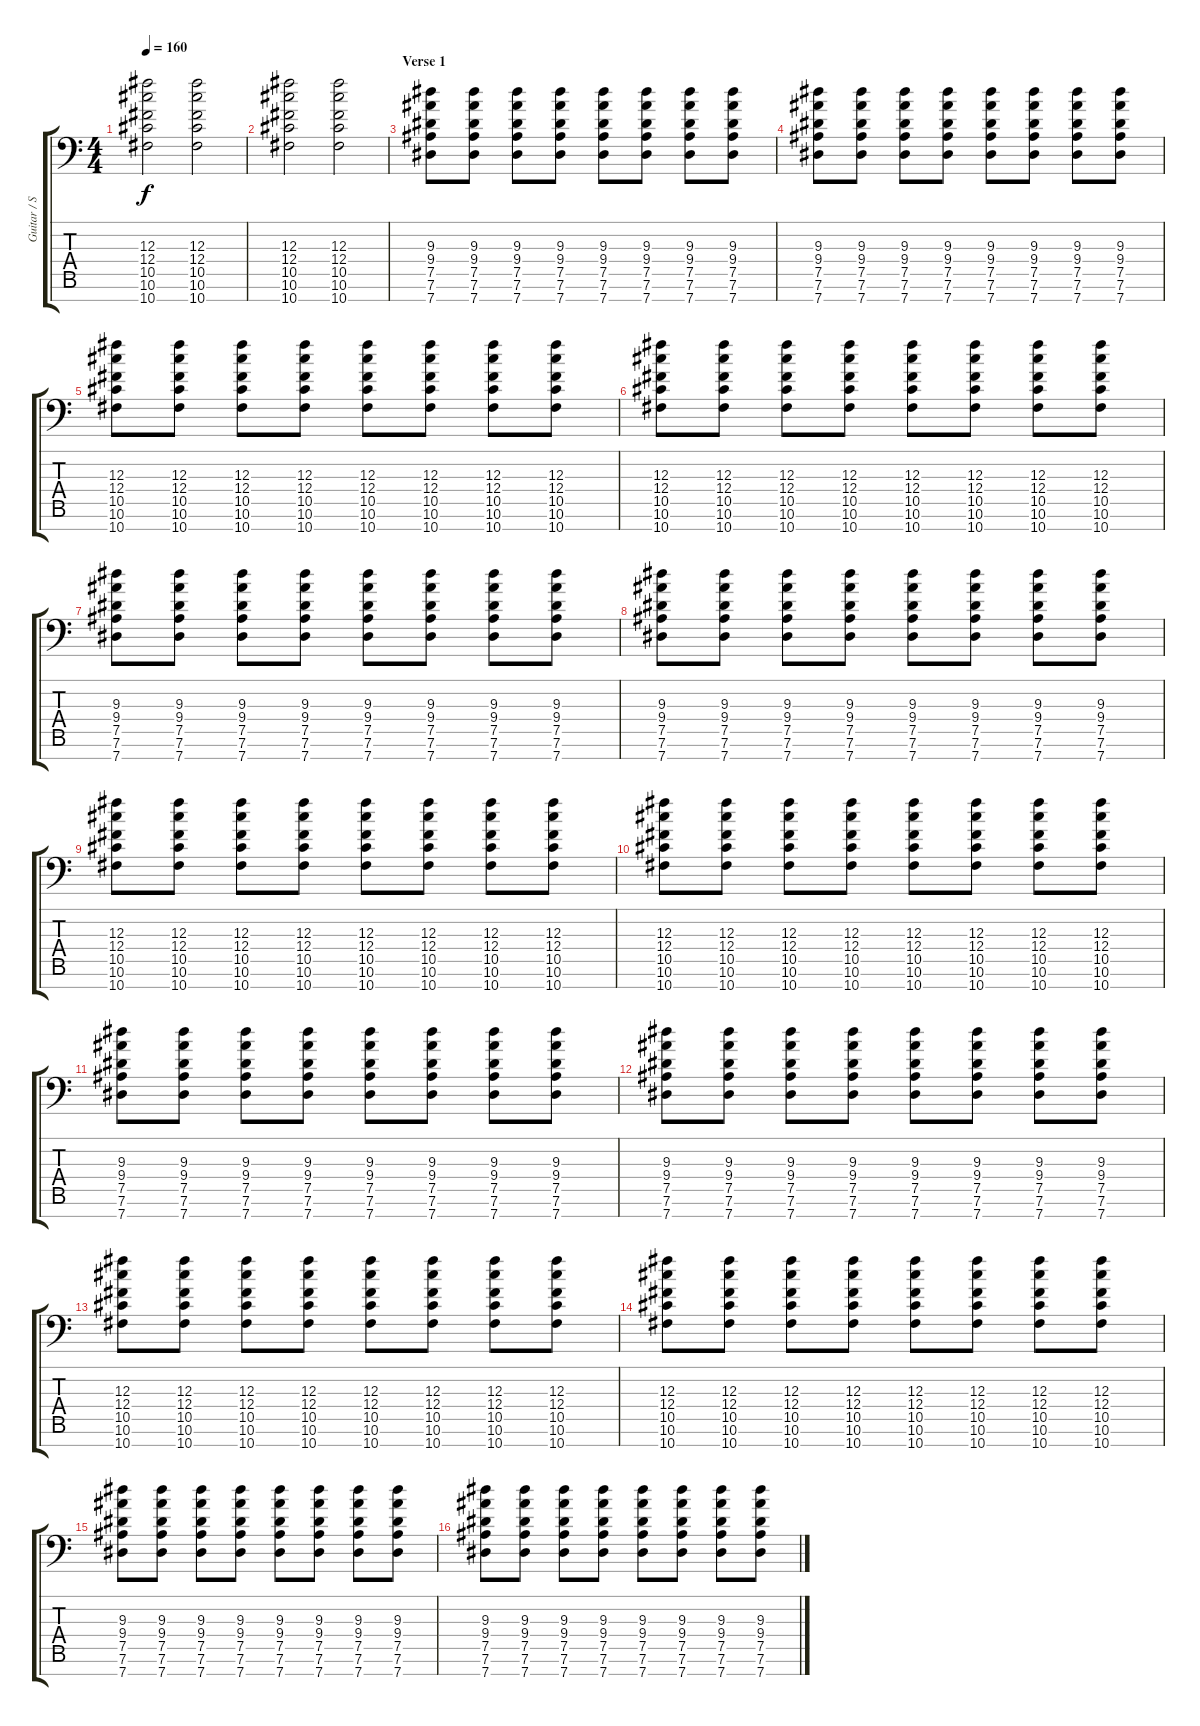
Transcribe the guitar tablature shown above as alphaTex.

\track ("Guitar / Stephen Carpenter" "Guitar / S") {instrument overdrivenguitar}
\staff {score tabs}
\tuning (Eb4 Bb3 Gb3 Db3 Ab2 Eb2 Ab1) {hide}
\ts (4 4)
\tempo 160
\clef f4
\ks c
(12.3 12.4 10.5 10.6 10.7).2{dy f instrument overdrivenguitar} (12.3 12.4 10.5 10.6 10.7).2 |
(12.3 12.4 10.5 10.6 10.7).2 (12.3 12.4 10.5 10.6 10.7).2 |
\section ("" "Verse 1")
(9.3 9.4 7.5 7.6 7.7).8 (9.3 9.4 7.5 7.6 7.7).8 (9.3 9.4 7.5 7.6 7.7).8 (9.3 9.4 7.5 7.6 7.7).8 (9.3 9.4 7.5 7.6 7.7).8 (9.3 9.4 7.5 7.6 7.7).8 (9.3 9.4 7.5 7.6 7.7).8 (9.3 9.4 7.5 7.6 7.7).8 |
(9.3 9.4 7.5 7.6 7.7).8 (9.3 9.4 7.5 7.6 7.7).8 (9.3 9.4 7.5 7.6 7.7).8 (9.3 9.4 7.5 7.6 7.7).8 (9.3 9.4 7.5 7.6 7.7).8 (9.3 9.4 7.5 7.6 7.7).8 (9.3 9.4 7.5 7.6 7.7).8 (9.3 9.4 7.5 7.6 7.7).8 |
(12.3 12.4 10.5 10.6 10.7).8 (12.3 12.4 10.5 10.6 10.7).8 (12.3 12.4 10.5 10.6 10.7).8 (12.3 12.4 10.5 10.6 10.7).8 (12.3 12.4 10.5 10.6 10.7).8 (12.3 12.4 10.5 10.6 10.7).8 (12.3 12.4 10.5 10.6 10.7).8 (12.3 12.4 10.5 10.6 10.7).8 |
(12.3 12.4 10.5 10.6 10.7).8 (12.3 12.4 10.5 10.6 10.7).8 (12.3 12.4 10.5 10.6 10.7).8 (12.3 12.4 10.5 10.6 10.7).8 (12.3 12.4 10.5 10.6 10.7).8 (12.3 12.4 10.5 10.6 10.7).8 (12.3 12.4 10.5 10.6 10.7).8 (12.3 12.4 10.5 10.6 10.7).8 |
(9.3 9.4 7.5 7.6 7.7).8 (9.3 9.4 7.5 7.6 7.7).8 (9.3 9.4 7.5 7.6 7.7).8 (9.3 9.4 7.5 7.6 7.7).8 (9.3 9.4 7.5 7.6 7.7).8 (9.3 9.4 7.5 7.6 7.7).8 (9.3 9.4 7.5 7.6 7.7).8 (9.3 9.4 7.5 7.6 7.7).8 |
(9.3 9.4 7.5 7.6 7.7).8 (9.3 9.4 7.5 7.6 7.7).8 (9.3 9.4 7.5 7.6 7.7).8 (9.3 9.4 7.5 7.6 7.7).8 (9.3 9.4 7.5 7.6 7.7).8 (9.3 9.4 7.5 7.6 7.7).8 (9.3 9.4 7.5 7.6 7.7).8 (9.3 9.4 7.5 7.6 7.7).8 |
(12.3 12.4 10.5 10.6 10.7).8 (12.3 12.4 10.5 10.6 10.7).8 (12.3 12.4 10.5 10.6 10.7).8 (12.3 12.4 10.5 10.6 10.7).8 (12.3 12.4 10.5 10.6 10.7).8 (12.3 12.4 10.5 10.6 10.7).8 (12.3 12.4 10.5 10.6 10.7).8 (12.3 12.4 10.5 10.6 10.7).8 |
(12.3 12.4 10.5 10.6 10.7).8 (12.3 12.4 10.5 10.6 10.7).8 (12.3 12.4 10.5 10.6 10.7).8 (12.3 12.4 10.5 10.6 10.7).8 (12.3 12.4 10.5 10.6 10.7).8 (12.3 12.4 10.5 10.6 10.7).8 (12.3 12.4 10.5 10.6 10.7).8 (12.3 12.4 10.5 10.6 10.7).8 |
(9.3 9.4 7.5 7.6 7.7).8 (9.3 9.4 7.5 7.6 7.7).8 (9.3 9.4 7.5 7.6 7.7).8 (9.3 9.4 7.5 7.6 7.7).8 (9.3 9.4 7.5 7.6 7.7).8 (9.3 9.4 7.5 7.6 7.7).8 (9.3 9.4 7.5 7.6 7.7).8 (9.3 9.4 7.5 7.6 7.7).8 |
(9.3 9.4 7.5 7.6 7.7).8 (9.3 9.4 7.5 7.6 7.7).8 (9.3 9.4 7.5 7.6 7.7).8 (9.3 9.4 7.5 7.6 7.7).8 (9.3 9.4 7.5 7.6 7.7).8 (9.3 9.4 7.5 7.6 7.7).8 (9.3 9.4 7.5 7.6 7.7).8 (9.3 9.4 7.5 7.6 7.7).8 |
(12.3 12.4 10.5 10.6 10.7).8 (12.3 12.4 10.5 10.6 10.7).8 (12.3 12.4 10.5 10.6 10.7).8 (12.3 12.4 10.5 10.6 10.7).8 (12.3 12.4 10.5 10.6 10.7).8 (12.3 12.4 10.5 10.6 10.7).8 (12.3 12.4 10.5 10.6 10.7).8 (12.3 12.4 10.5 10.6 10.7).8 |
(12.3 12.4 10.5 10.6 10.7).8 (12.3 12.4 10.5 10.6 10.7).8 (12.3 12.4 10.5 10.6 10.7).8 (12.3 12.4 10.5 10.6 10.7).8 (12.3 12.4 10.5 10.6 10.7).8 (12.3 12.4 10.5 10.6 10.7).8 (12.3 12.4 10.5 10.6 10.7).8 (12.3 12.4 10.5 10.6 10.7).8 |
(9.3 9.4 7.5 7.6 7.7).8 (9.3 9.4 7.5 7.6 7.7).8 (9.3 9.4 7.5 7.6 7.7).8 (9.3 9.4 7.5 7.6 7.7).8 (9.3 9.4 7.5 7.6 7.7).8 (9.3 9.4 7.5 7.6 7.7).8 (9.3 9.4 7.5 7.6 7.7).8 (9.3 9.4 7.5 7.6 7.7).8 |
(9.3 9.4 7.5 7.6 7.7).8 (9.3 9.4 7.5 7.6 7.7).8 (9.3 9.4 7.5 7.6 7.7).8 (9.3 9.4 7.5 7.6 7.7).8 (9.3 9.4 7.5 7.6 7.7).8 (9.3 9.4 7.5 7.6 7.7).8 (9.3 9.4 7.5 7.6 7.7).8 (9.3 9.4 7.5 7.6 7.7).8
